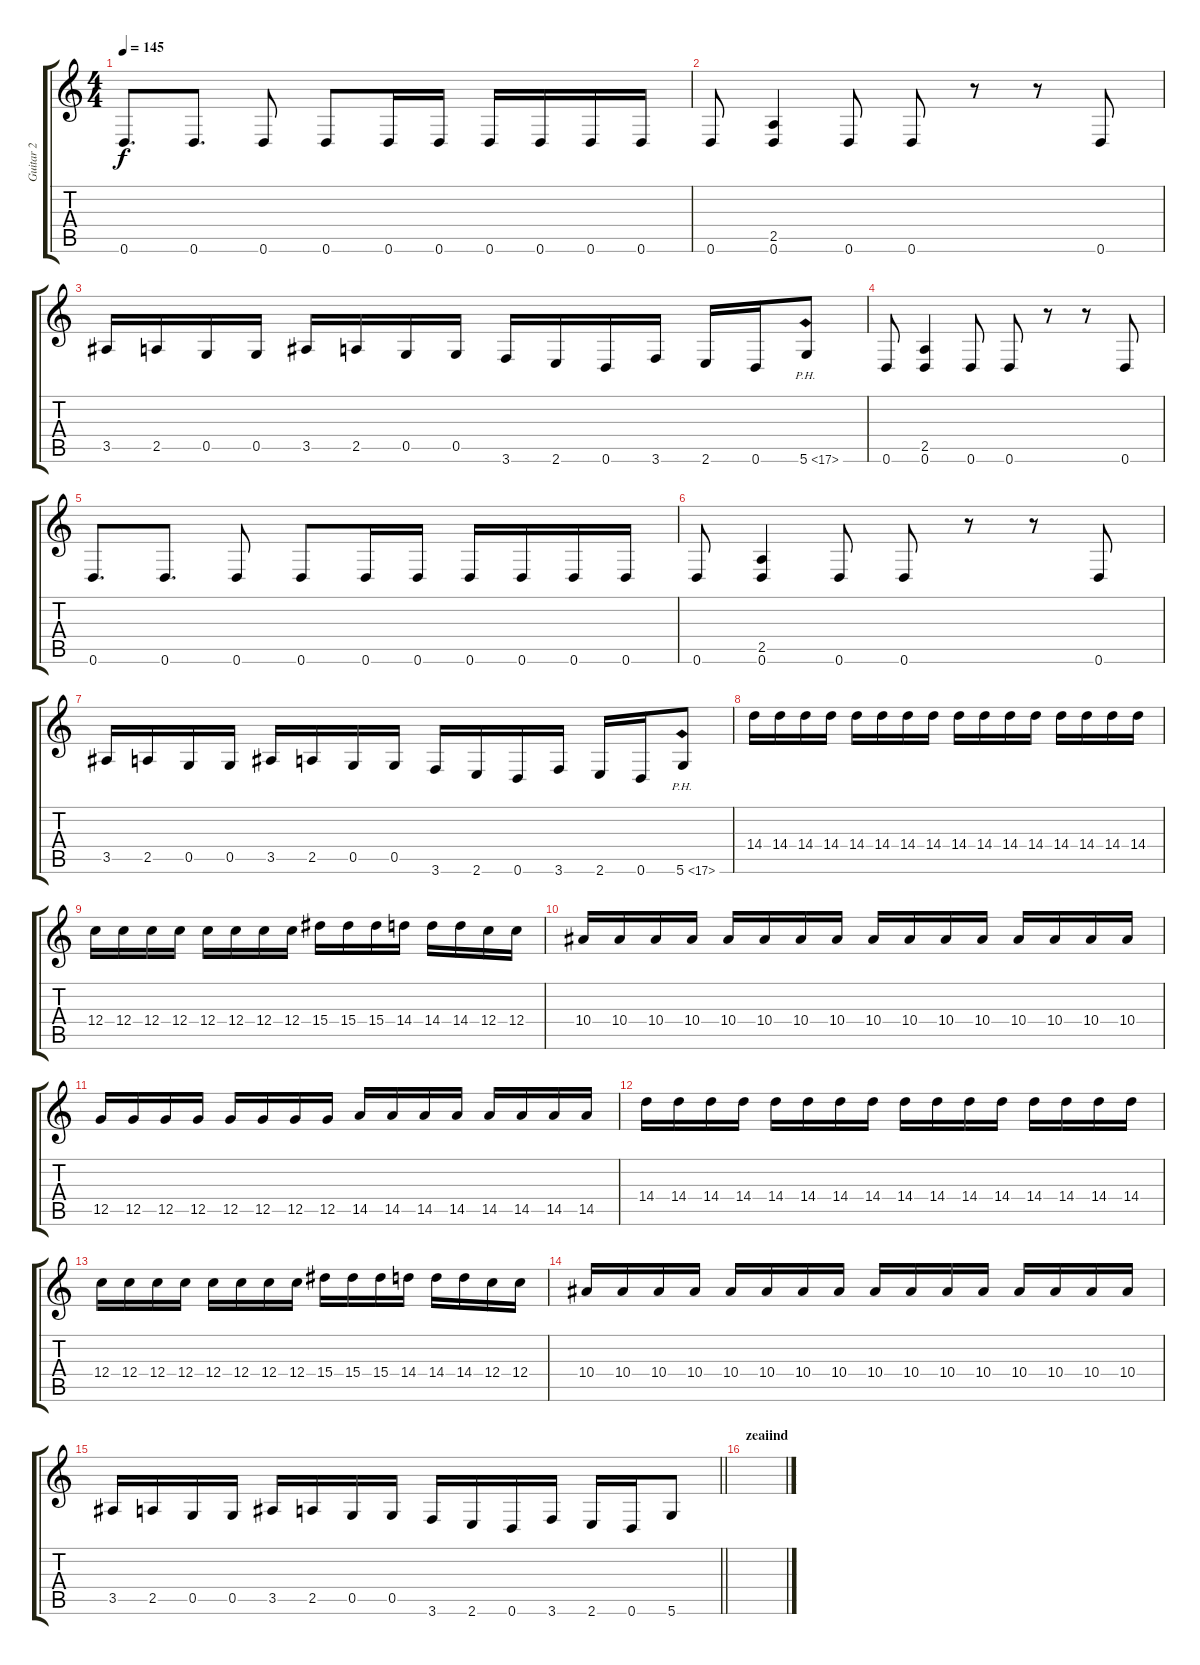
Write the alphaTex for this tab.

\track ("Guitar 2" "Guitar 2") {instrument distortionguitar}
\staff {score tabs}
\tuning (D4 A3 F3 C3 G2 D2) {hide}
\ts (4 4)
\tempo 145
\clef g2
\ks c
0.6.8{d dy f} 0.6.8{d} 0.6.8 0.6.8 0.6.16 0.6.16 0.6.16 0.6.16 0.6.16 0.6.16 |
0.6.8 (2.5 0.6).4 0.6.8 0.6.8 r.8 r.8 0.6.8 |
3.5.16 2.5.16 0.5.16 0.5.16 3.5.16 2.5.16 0.5.16 0.5.16 3.6.16 2.6.16 0.6.16 3.6.16 2.6.16 0.6.16 5.6{ph 12}.8 |
0.6.8 (2.5 0.6).4 0.6.8 0.6.8 r.8 r.8 0.6.8 |
0.6.8{d} 0.6.8{d} 0.6.8 0.6.8 0.6.16 0.6.16 0.6.16 0.6.16 0.6.16 0.6.16 |
0.6.8 (2.5 0.6).4 0.6.8 0.6.8 r.8 r.8 0.6.8 |
3.5.16 2.5.16 0.5.16 0.5.16 3.5.16 2.5.16 0.5.16 0.5.16 3.6.16 2.6.16 0.6.16 3.6.16 2.6.16 0.6.16 5.6{ph 12}.8 |
14.4.16{volume 11} 14.4.16 14.4.16 14.4.16 14.4.16 14.4.16 14.4.16 14.4.16 14.4.16 14.4.16 14.4.16 14.4.16 14.4.16 14.4.16 14.4.16 14.4.16 |
12.4.16 12.4.16 12.4.16 12.4.16 12.4.16 12.4.16 12.4.16 12.4.16 15.4.16 15.4.16 15.4.16 14.4.16 14.4.16 14.4.16 12.4.16 12.4.16 |
10.4.16 10.4.16 10.4.16 10.4.16 10.4.16 10.4.16 10.4.16 10.4.16 10.4.16 10.4.16 10.4.16 10.4.16 10.4.16 10.4.16 10.4.16 10.4.16 |
12.5.16 12.5.16 12.5.16 12.5.16 12.5.16 12.5.16 12.5.16 12.5.16 14.5.16 14.5.16 14.5.16 14.5.16 14.5.16 14.5.16 14.5.16 14.5.16 |
14.4.16 14.4.16 14.4.16 14.4.16 14.4.16 14.4.16 14.4.16 14.4.16 14.4.16 14.4.16 14.4.16 14.4.16 14.4.16 14.4.16 14.4.16 14.4.16 |
12.4.16 12.4.16 12.4.16 12.4.16 12.4.16 12.4.16 12.4.16 12.4.16 15.4.16 15.4.16 15.4.16 14.4.16 14.4.16 14.4.16 12.4.16 12.4.16 |
10.4.16 10.4.16 10.4.16 10.4.16 10.4.16 10.4.16 10.4.16 10.4.16 10.4.16 10.4.16 10.4.16 10.4.16 10.4.16 10.4.16 10.4.16 10.4.16 |
\barLineRight lightlight
3.5.16 2.5.16 0.5.16 0.5.16 3.5.16 2.5.16 0.5.16 0.5.16 3.6.16 2.6.16 0.6.16 3.6.16 2.6.16 0.6.16 5.6.8 |
\section ("" "zeaiind")
